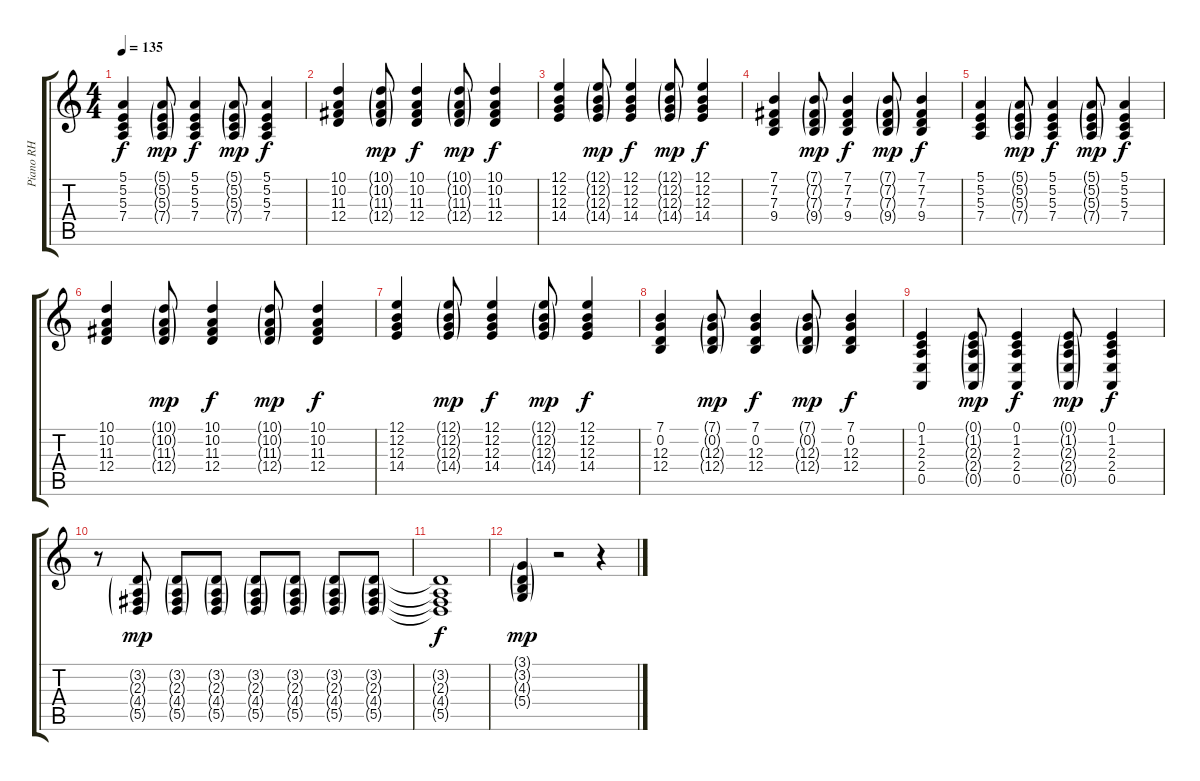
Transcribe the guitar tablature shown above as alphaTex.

\track ("Piano RH" "Piano RH") {instrument acousticgrandpiano}
\staff {score tabs}
\tuning (E4 B3 G3 D3 A2 E2) {hide}
\ts (4 4)
\tempo 135
\clef g2
\ks c
(5.1 5.2 5.3 7.4).4{dy f} (5.1{g} 5.2{g} 5.3{g} 7.4{g}).8{dy mp} (5.1 5.2 5.3 7.4).4{dy f} (5.1{g} 5.2{g} 5.3{g} 7.4{g}).8{dy mp} (5.1 5.2 5.3 7.4).4{dy f} |
(10.1 10.2 11.3 12.4).4 (10.1{g} 10.2{g} 11.3{g} 12.4{g}).8{dy mp} (10.1 10.2 11.3 12.4).4{dy f} (10.1{g} 10.2{g} 11.3{g} 12.4{g}).8{dy mp} (10.1 10.2 11.3 12.4).4{dy f} |
(12.1 12.2 12.3 14.4).4 (12.1{g} 12.2{g} 12.3{g} 14.4{g}).8{dy mp} (12.1 12.2 12.3 14.4).4{dy f} (12.1{g} 12.2{g} 12.3{g} 14.4{g}).8{dy mp} (12.1 12.2 12.3 14.4).4{dy f} |
(7.1 7.2 7.3 9.4).4 (7.1{g} 7.2{g} 7.3{g} 9.4{g}).8{dy mp} (7.1 7.2 7.3 9.4).4{dy f} (7.1{g} 7.2{g} 7.3{g} 9.4{g}).8{dy mp} (7.1 7.2 7.3 9.4).4{dy f} |
(5.1 5.2 5.3 7.4).4 (5.1{g} 5.2{g} 5.3{g} 7.4{g}).8{dy mp} (5.1 5.2 5.3 7.4).4{dy f} (5.1{g} 5.2{g} 5.3{g} 7.4{g}).8{dy mp} (5.1 5.2 5.3 7.4).4{dy f} |
(10.1 10.2 11.3 12.4).4 (10.1{g} 10.2{g} 11.3{g} 12.4{g}).8{dy mp} (10.1 10.2 11.3 12.4).4{dy f} (10.1{g} 10.2{g} 11.3{g} 12.4{g}).8{dy mp} (10.1 10.2 11.3 12.4).4{dy f} |
(12.1 12.2 12.3 14.4).4 (12.1{g} 12.2{g} 12.3{g} 14.4{g}).8{dy mp} (12.1 12.2 12.3 14.4).4{dy f} (12.1{g} 12.2{g} 12.3{g} 14.4{g}).8{dy mp} (12.1 12.2 12.3 14.4).4{dy f} |
(7.1 0.2 12.3 12.4).4 (7.1{g} 0.2{g} 12.3{g} 12.4{g}).8{dy mp} (7.1 0.2 12.3 12.4).4{dy f} (7.1{g} 0.2{g} 12.3{g} 12.4{g}).8{dy mp} (7.1 0.2 12.3 12.4).4{dy f} |
(0.1 1.2 2.3 2.4 0.5).4 (0.1{g} 1.2{g} 2.3{g} 2.4{g} 0.5{g}).8{dy mp} (0.1 1.2 2.3 2.4 0.5).4{dy f} (0.1{g} 1.2{g} 2.3{g} 2.4{g} 0.5{g}).8{dy mp} (0.1 1.2 2.3 2.4 0.5).4{dy f} |
r.8 (3.2{g} 2.3{g} 4.4{g} 5.5{g}).8{dy mp} (3.2{g} 2.3{g} 4.4{g} 5.5{g}).8 (3.2{g} 2.3{g} 4.4{g} 5.5{g}).8 (3.2{g} 2.3{g} 4.4{g} 5.5{g}).8 (3.2{g} 2.3{g} 4.4{g} 5.5{g}).8 (3.2{g} 2.3{g} 4.4{g} 5.5{g}).8 (3.2{g} 2.3{g} 4.4{g} 5.5{g}).8 |
(3.2{t} 2.3{t} 4.4{t} 5.5{t}).1{dy f} |
(3.1{g} 3.2{g} 4.3{g} 5.4{g}).4{dy mp} r.2 r.4
